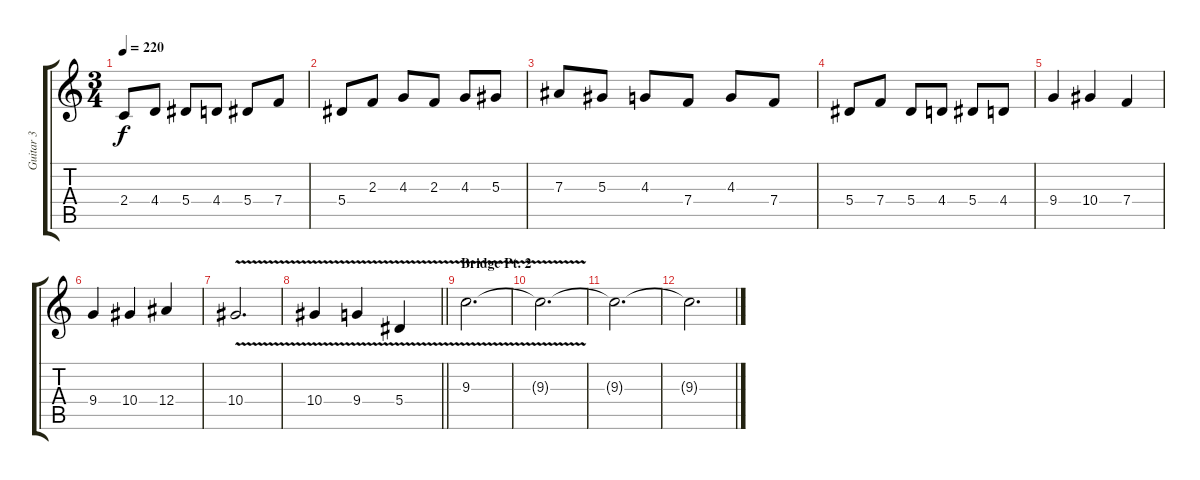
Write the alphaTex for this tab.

\track ("Guitar 3" "Guitar 3") {instrument distortionguitar}
\staff {score tabs}
\tuning (C4 G3 Eb3 Bb2 F2 C2) {hide}
\ts (3 4)
\tempo 220
\clef g2
\ks c
2.4.8{dy f balance 0} 4.4.8 5.4.8 4.4.8 5.4.8 7.4.8 |
5.4.8 2.3.8 4.3.8 2.3.8 4.3.8 5.3.8 |
7.3.8 5.3.8 4.3.8 7.4.8 4.3.8 7.4.8 |
5.4.8 7.4.8 5.4.8 4.4.8 5.4.8 4.4.8 |
9.4.4 10.4.4 7.4.4 |
9.4.4 10.4.4 12.4.4 |
10.4{v}.2{d} |
\barLineRight lightlight
10.4{v}.4 9.4{v}.4 5.4{v}.4 |
\section ("" "Bridge Pt. 2")
9.3{v}.2{d volume 4} |
9.3{t}.2{d} |
9.3{t}.2{d} |
9.3{t}.2{d}
